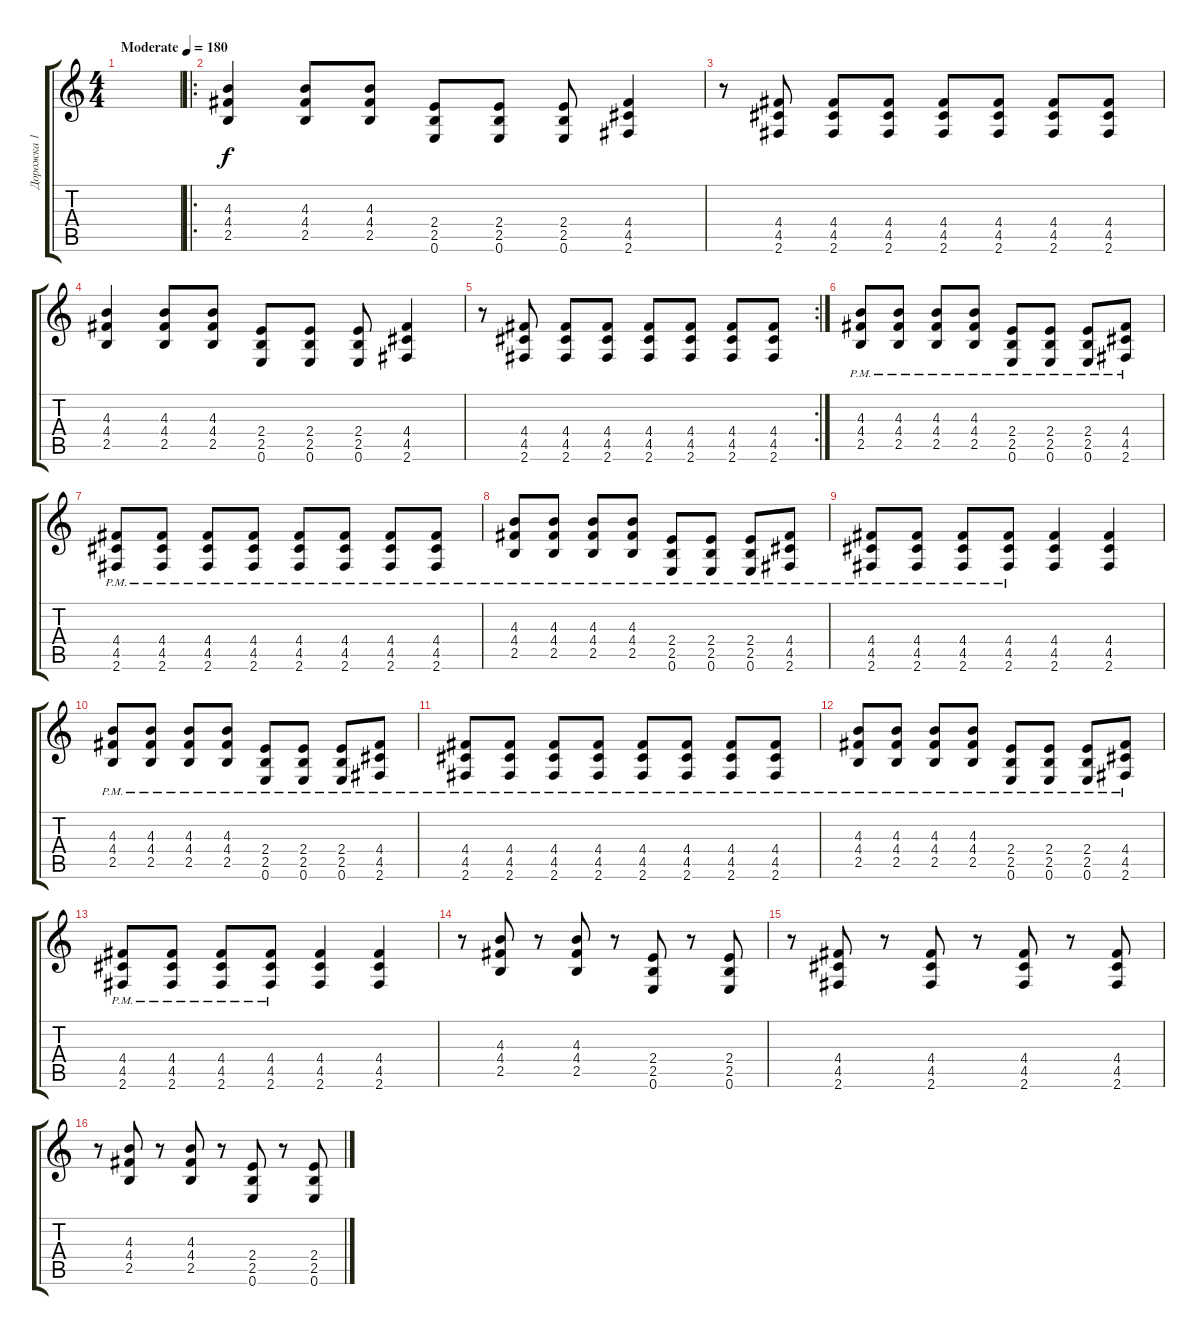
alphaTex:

\track ("Дорожка 1" "Дорожка 1") {instrument distortionguitar}
\staff {score tabs}
\tuning (E4 B3 G3 D3 A2 E2) {hide}
\ts (4 4)
\tempo (180 "Moderate")
\clef g2
\ks c
|
\ro
(4.3 4.4 2.5).4 (4.3 4.4 2.5).8 (4.3 4.4 2.5).8 (2.4 2.5 0.6).8 (2.4 2.5 0.6).8 (2.4 2.5 0.6).8 (4.4 4.5 2.6).4 |
r.8 (4.4 4.5 2.6).8 (4.4 4.5 2.6).8 (4.4 4.5 2.6).8 (4.4 4.5 2.6).8 (4.4 4.5 2.6).8 (4.4 4.5 2.6).8 (4.4 4.5 2.6).8 |
(4.3 4.4 2.5).4 (4.3 4.4 2.5).8 (4.3 4.4 2.5).8 (2.4 2.5 0.6).8 (2.4 2.5 0.6).8 (2.4 2.5 0.6).8 (4.4 4.5 2.6).4 |
\rc 2
r.8 (4.4 4.5 2.6).8 (4.4 4.5 2.6).8 (4.4 4.5 2.6).8 (4.4 4.5 2.6).8 (4.4 4.5 2.6).8 (4.4 4.5 2.6).8 (4.4 4.5 2.6).8 |
(4.3{pm} 4.4{pm} 2.5{pm}).8 (4.3{pm} 4.4{pm} 2.5{pm}).8 (4.3{pm} 4.4{pm} 2.5{pm}).8 (4.3{pm} 4.4{pm} 2.5{pm}).8 (2.4{pm} 2.5{pm} 0.6{pm}).8 (2.4{pm} 2.5{pm} 0.6{pm}).8 (2.4{pm} 2.5{pm} 0.6{pm}).8 (4.4{pm} 4.5{pm} 2.6{pm}).8 |
(4.4{pm} 4.5{pm} 2.6{pm}).8 (4.4{pm} 4.5{pm} 2.6{pm}).8 (4.4{pm} 4.5{pm} 2.6{pm}).8 (4.4{pm} 4.5{pm} 2.6{pm}).8 (4.4{pm} 4.5{pm} 2.6{pm}).8 (4.4{pm} 4.5{pm} 2.6{pm}).8 (4.4{pm} 4.5{pm} 2.6{pm}).8 (4.4{pm} 4.5{pm} 2.6{pm}).8 |
(4.3{pm} 4.4{pm} 2.5{pm}).8 (4.3{pm} 4.4{pm} 2.5{pm}).8 (4.3{pm} 4.4{pm} 2.5{pm}).8 (4.3{pm} 4.4{pm} 2.5{pm}).8 (2.4{pm} 2.5{pm} 0.6{pm}).8 (2.4{pm} 2.5{pm} 0.6{pm}).8 (2.4{pm} 2.5{pm} 0.6{pm}).8 (4.4{pm} 4.5{pm} 2.6{pm}).8 |
(4.4{pm} 4.5{pm} 2.6{pm}).8 (4.4{pm} 4.5{pm} 2.6{pm}).8 (4.4{pm} 4.5{pm} 2.6{pm}).8 (4.4{pm} 4.5{pm} 2.6{pm}).8 (4.4 4.5 2.6).4 (4.4 4.5 2.6).4 |
(4.3{pm} 4.4{pm} 2.5{pm}).8 (4.3{pm} 4.4{pm} 2.5{pm}).8 (4.3{pm} 4.4{pm} 2.5{pm}).8 (4.3{pm} 4.4{pm} 2.5{pm}).8 (2.4{pm} 2.5{pm} 0.6{pm}).8 (2.4{pm} 2.5{pm} 0.6{pm}).8 (2.4{pm} 2.5{pm} 0.6{pm}).8 (4.4{pm} 4.5{pm} 2.6{pm}).8 |
(4.4{pm} 4.5{pm} 2.6{pm}).8 (4.4{pm} 4.5{pm} 2.6{pm}).8 (4.4{pm} 4.5{pm} 2.6{pm}).8 (4.4{pm} 4.5{pm} 2.6{pm}).8 (4.4{pm} 4.5{pm} 2.6{pm}).8 (4.4{pm} 4.5{pm} 2.6{pm}).8 (4.4{pm} 4.5{pm} 2.6{pm}).8 (4.4{pm} 4.5{pm} 2.6{pm}).8 |
(4.3{pm} 4.4{pm} 2.5{pm}).8 (4.3{pm} 4.4{pm} 2.5{pm}).8 (4.3{pm} 4.4{pm} 2.5{pm}).8 (4.3{pm} 4.4{pm} 2.5{pm}).8 (2.4{pm} 2.5{pm} 0.6{pm}).8 (2.4{pm} 2.5{pm} 0.6{pm}).8 (2.4{pm} 2.5{pm} 0.6{pm}).8 (4.4{pm} 4.5{pm} 2.6{pm}).8 |
(4.4{pm} 4.5{pm} 2.6{pm}).8 (4.4{pm} 4.5{pm} 2.6{pm}).8 (4.4{pm} 4.5{pm} 2.6{pm}).8 (4.4{pm} 4.5{pm} 2.6{pm}).8 (4.4 4.5 2.6).4 (4.4 4.5 2.6).4 |
r.8 (4.3 4.4 2.5).8 r.8 (4.3 4.4 2.5).8 r.8 (2.4 2.5 0.6).8 r.8 (2.4 2.5 0.6).8 |
r.8 (4.4 4.5 2.6).8 r.8 (4.4 4.5 2.6).8 r.8 (4.4 4.5 2.6).8 r.8 (4.4 4.5 2.6).8 |
r.8 (4.3 4.4 2.5).8 r.8 (4.3 4.4 2.5).8 r.8 (2.4 2.5 0.6).8 r.8 (2.4 2.5 0.6).8
